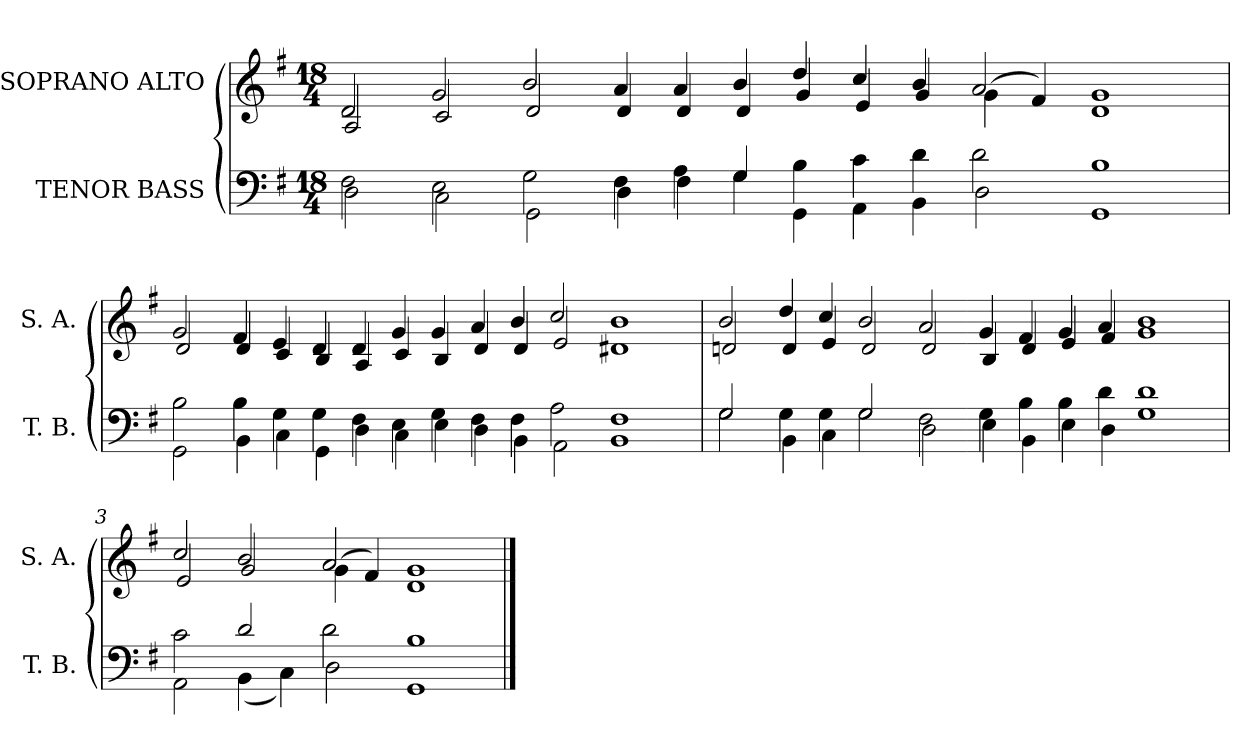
**kern	**kern
*part2	*part1
*staff2	*staff1
*I"TENOR BASS	*I"SOPRANO ALTO
*I'T. B.	*I'S. A.
!!LO:PB:g=z
*clefF4	*clefG2
*k[f#]	*k[f#]
*G:	*G:
*M18/4	*M18/4
=	=
*^	*^
2F#i\	2Di\	2di/	2Ai/
2Ei\	2Ci\	2gi/	2ci/
2Gi\	2GGi\	2bi/	2di/
4F#i\	4Di\	4ai/	4di/
4Ai\	4F#i\	4ai/	4di/
4Gi/	4Gi\	4bi/	4di/
4Bi\	4GGi\	4ddi/	4gi/
4ci\	4AAi\	4cci/	4ei/
4di\	4BBi\	4bi/	4gi/
2di\	2Di\	2ai/	(4gi\
.	.	.	4f#i/)
1Bi	1GGi	1gi	1di
!!LO:LB:g=z	!!
=1	=1	=1	=1
2Bi\	2GGi\	2gi/	2di/
4Bi\	4BBi\	4f#i/	4di/
4Gi\	4Ci\	4ei/	4ci/
4Gi\	4GGi\	4di/	4Bi/
4F#i\	4Di\	4di/	4Ai/
4Ei\	4Ci\	4gi/	4ci/
4Gi\	4Ei\	4gi/	4Bi/
4F#i\	4Di\	4ai/	4di/
4F#i\	4BBi\	4bi/	4di/
2Ai\	2AAi\	2cci/	2ei/
1F#i	1BBi	1bi	1d#Xi
!!LO:LB:g=z	!!
=2	=2	=2	=2
2Gi/	2Gi\	2bi/	2dni/
4Gi\	4BBi\	4ddi/	4di/
4Gi\	4Ci\	4cci/	4ei/
2Gi/	2Gi\	2bi/	2di/
2F#i\	2Di\	2ai/	2di/
4Gi\	4Ei\	4gi/	4Bi/
4Bi\	4BBi\	4f#i/	4di/
4Bi\	4Ei\	4gi/	4ei/
4di\	4Di\	4ai/	4f#i/
1di	1Gi	1bi	1gi
=3	=3	=3	=3
2ci\	2AAi\	2cci/	2ei/
2di/	(4BBi\	2bi/	2gi/
.	4Ci\)	.	.
2di\	2Di\	2ai/	(4gi\
.	.	.	4f#i/)
1Bi	1GGi	1gi	1di
*v	*v	*	*
*	*v	*v
==	==
*-	*-
